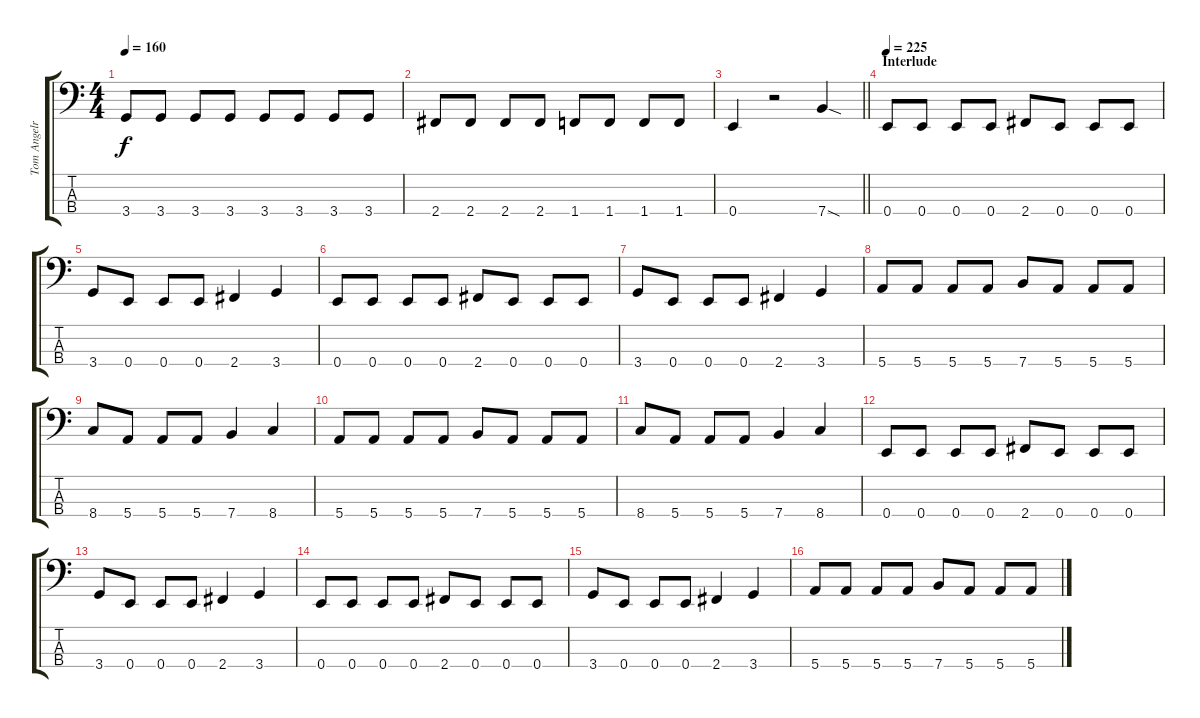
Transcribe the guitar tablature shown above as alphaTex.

\track ("Tom Angelripper" "Tom Angelr") {instrument electricbasspick}
\staff {score tabs}
\tuning (G2 D2 A1 E1) {hide}
\ts (4 4)
\tempo 160
\clef f4
\ks c
3.4.8{dy f} 3.4.8 3.4.8 3.4.8 3.4.8 3.4.8 3.4.8 3.4.8 |
2.4.8 2.4.8 2.4.8 2.4.8 1.4.8 1.4.8 1.4.8 1.4.8 |
\barLineRight lightlight
0.4.4 r.2 7.4{sod}.4 |
\section ("" "Interlude")
\tempo 225
0.4.8 0.4.8 0.4.8 0.4.8 2.4.8 0.4.8 0.4.8 0.4.8 |
3.4.8 0.4.8 0.4.8 0.4.8 2.4.4 3.4.4 |
0.4.8 0.4.8 0.4.8 0.4.8 2.4.8 0.4.8 0.4.8 0.4.8 |
3.4.8 0.4.8 0.4.8 0.4.8 2.4.4 3.4.4 |
5.4.8 5.4.8 5.4.8 5.4.8 7.4.8 5.4.8 5.4.8 5.4.8 |
8.4.8 5.4.8 5.4.8 5.4.8 7.4.4 8.4.4 |
5.4.8 5.4.8 5.4.8 5.4.8 7.4.8 5.4.8 5.4.8 5.4.8 |
8.4.8 5.4.8 5.4.8 5.4.8 7.4.4 8.4.4 |
0.4.8 0.4.8 0.4.8 0.4.8 2.4.8 0.4.8 0.4.8 0.4.8 |
3.4.8 0.4.8 0.4.8 0.4.8 2.4.4 3.4.4 |
0.4.8 0.4.8 0.4.8 0.4.8 2.4.8 0.4.8 0.4.8 0.4.8 |
3.4.8 0.4.8 0.4.8 0.4.8 2.4.4 3.4.4 |
5.4.8 5.4.8 5.4.8 5.4.8 7.4.8 5.4.8 5.4.8 5.4.8
